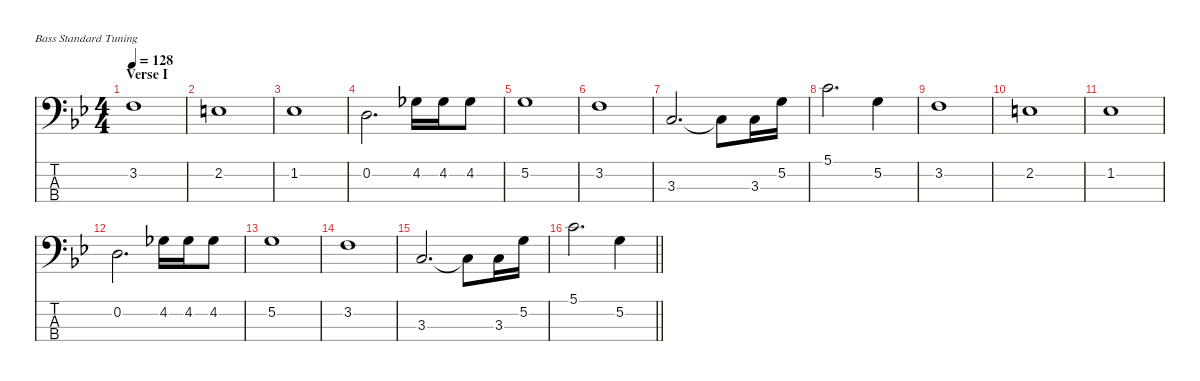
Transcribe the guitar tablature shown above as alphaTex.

\defaultSystemsLayout 4
\hideDynamics
\bracketExtendMode nobrackets
\singleTrackTrackNamePolicy hidden
\multiTrackTrackNamePolicy hidden
\firstSystemTrackNameMode fullname
\firstSystemTrackNameOrientation horizontal
\otherSystemsTrackNameOrientation horizontal
\track ("Bass" "el.bs.") {instrument electricbassfinger}
\staff {score tabs}
\tuning (G2 D2 A1 E1)
\ts (4 4)
\section ("" "Verse I")
\tempo 128
\clef f4
\ks bb
3.2{acc forcenatural}.1{dy f instrument electricbassfinger beam Down} |
2.2{acc forcenatural}.1{beam Down} |
1.2{acc b}.1{beam Down} |
0.2{acc forcenatural}.2{d beam Down} 4.2{acc b}.16{beam Down} 4.2{acc b}.16{beam Down} 4.2{acc b}.8{beam Down} |
5.2{acc forcenatural}.1{beam Down} |
3.2{acc forcenatural}.1{beam Down} |
3.3{acc forcenatural}.2{d beam Up} 3.3{t acc forcenatural}.8{beam Down} 3.3{acc forcenatural}.16{beam Down} 5.2{acc forcenatural}.16{beam Down} |
5.1{acc forcenatural}.2{d beam Down} 5.2{acc forcenatural}.4{beam Down} |
3.2{acc forcenatural}.1{beam Down} |
2.2{acc forcenatural}.1{beam Down} |
1.2{acc b}.1{beam Down} |
0.2{acc forcenatural}.2{d beam Down} 4.2{acc b}.16{beam Down} 4.2{acc b}.16{beam Down} 4.2{acc b}.8{beam Down} |
5.2{acc forcenatural}.1{beam Down} |
3.2{acc forcenatural}.1{beam Down} |
3.3{acc forcenatural}.2{d beam Up} 3.3{t acc forcenatural}.8{beam Down} 3.3{acc forcenatural}.16{beam Down} 5.2{acc forcenatural}.16{beam Down} |
\barLineRight lightlight
5.1{acc forcenatural}.2{d beam Down} 5.2{acc forcenatural}.4{beam Down}
